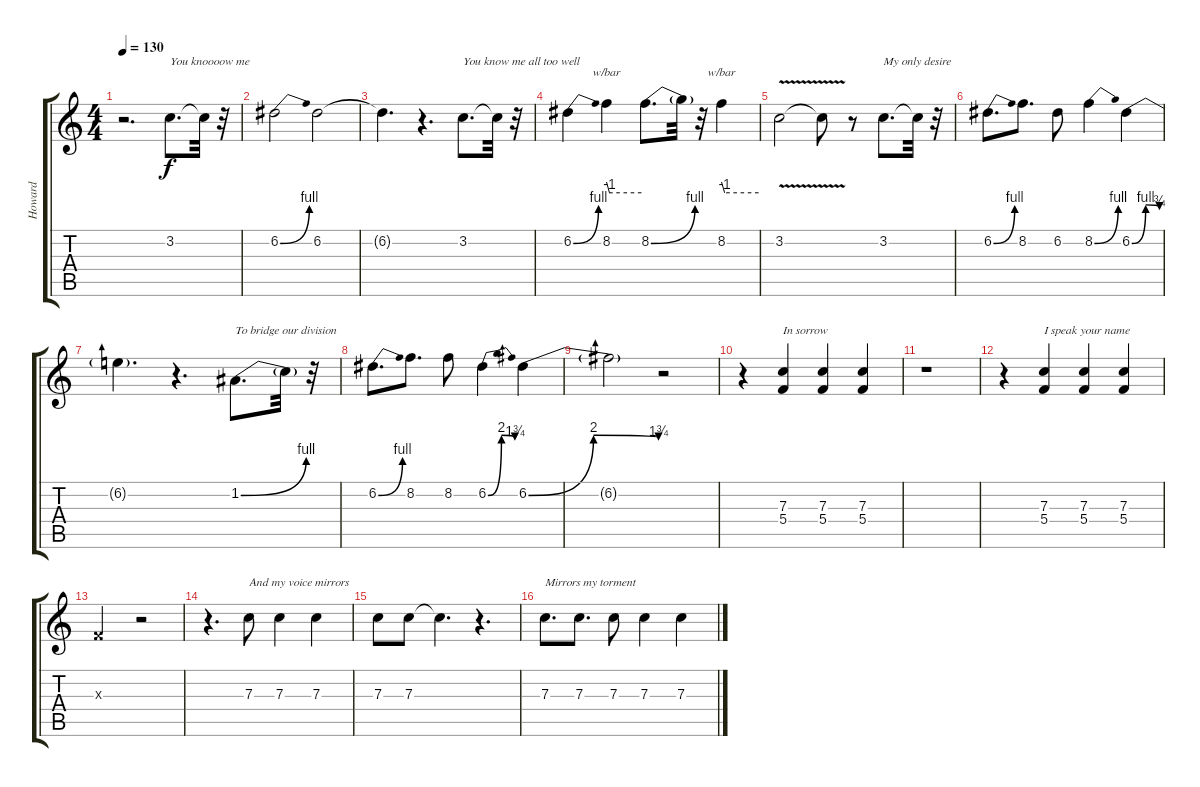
\track ("Howard " "Howard ") {solo instrument distortionguitar}
\staff {score tabs}
\tuning (D4 A3 F3 C3 G2 C2) {hide}
\ts (4 4)
\tempo 130
\clef g2
\ks c
r.2{d dy f} 3.2.8{d txt "You knoooow me"} 3.2{t}.32 r.32 |
6.2{be (bend 0 0 60 4)}.2 6.2.2 |
6.2{t}.4{d} r.4{d} 3.2.8{d txt "You know me all too well"} 3.2{t}.32 r.32 |
6.2{be (bend 0 0 60 4)}.4 8.2.4{tbe (custom default 0 0 5 -4 60 -4)} 8.2{be (bend 0 0 60 4)}.8{d} 8.2{t}.32 r.32 8.2.4{tbe (custom default 0 0 5 -4 60 -4)} |
3.2{v}.2 3.2{t}.8 r.8 3.2.8{d txt "My only desire"} 3.2{t}.32 r.32 |
6.2{be (bend 0 0 60 4)}.8{d} 8.2.8{d} 6.2.8 8.2{be (bend 0 0 60 4)}.4 6.2{be (bendrelease 0 0 5 4 45 4 60 3)}.4 |
6.2{t}.4{d} r.4{d} 1.2{be (bend 0 0 60 4)}.8{d txt "To bridge our division"} 1.2{t}.32 r.32 |
6.2{be (bend 0 0 60 4)}.8{d} 8.2.8{d} 8.2.8 6.2{be (bendrelease 0 0 4 8 50 8 60 7)}.4 6.2{be (bendrelease 0 0 4 8 50 8 60 7)}.4 |
6.2{t}.2 r.2 |
r.4 (7.3 5.4).4{txt "In sorrow"} (7.3 5.4).4 (7.3 5.4).4 |
r.1 |
r.4 (7.3 5.4).4{txt "I speak your name"} (7.3 5.4).4 (7.3 5.4).4 |
0.3{x}.2 r.2 |
r.4{d} 7.3.8{txt "And my voice mirrors"} 7.3.4 7.3.4 |
7.3.8 7.3.8 7.3{t}.4{d} r.4{d} |
7.3.8{d txt "Mirrors my torment"} 7.3.8{d} 7.3.8 7.3.4 7.3.4
